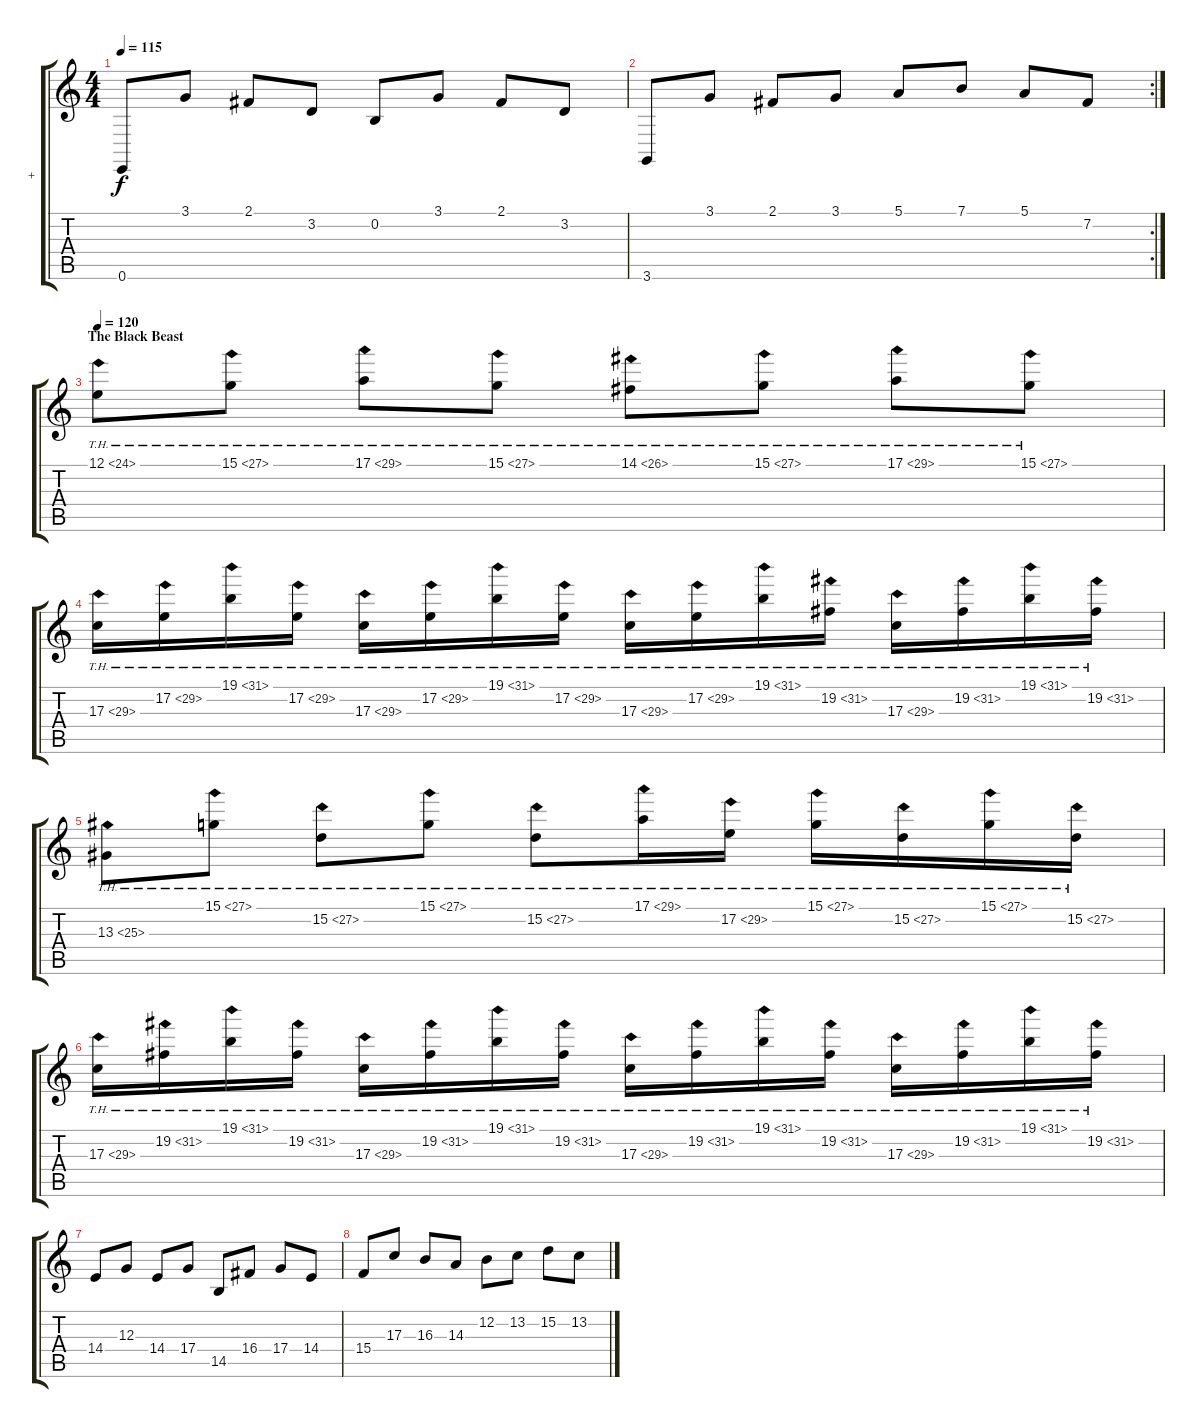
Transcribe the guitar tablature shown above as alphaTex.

\track ("+" "+") {instrument orchestralharp}
\staff {score tabs}
\tuning (E4 B3 G3 D3 A2 E2) {hide}
\ts (4 4)
\tempo 115
\clef g2
\ks c
0.6.8{dy f} 3.1.8 2.1.8 3.2.8 0.2.8 3.1.8 2.1.8 3.2.8 |
\rc 2
3.6.8 3.1.8 2.1.8 3.1.8 5.1.8 7.1.8 5.1.8 7.2.8 |
\section ("" "The Black Beast")
\tempo 120
12.1{th 12}.8{volume 8 balance 4} 15.1{th 12}.8 17.1{th 12}.8 15.1{th 12}.8 14.1{th 12}.8 15.1{th 12}.8 17.1{th 12}.8 15.1{th 12}.8 |
17.3{th 12}.16 17.2{th 12}.16 19.1{th 12}.16 17.2{th 12}.16 17.3{th 12}.16 17.2{th 12}.16 19.1{th 12}.16 17.2{th 12}.16 17.3{th 12}.16 17.2{th 12}.16 19.1{th 12}.16 19.2{th 12}.16 17.3{th 12}.16 19.2{th 12}.16 19.1{th 12}.16 19.2{th 12}.16 |
13.3{th 12}.8 15.1{th 12}.8 15.2{th 12}.8 15.1{th 12}.8 15.2{th 12}.8 17.1{th 12}.16 17.2{th 12}.16 15.1{th 12}.16 15.2{th 12}.16 15.1{th 12}.16 15.2{th 12}.16 |
17.3{th 12}.16 19.2{th 12}.16 19.1{th 12}.16 19.2{th 12}.16 17.3{th 12}.16 19.2{th 12}.16 19.1{th 12}.16 19.2{th 12}.16 17.3{th 12}.16 19.2{th 12}.16 19.1{th 12}.16 19.2{th 12}.16 17.3{th 12}.16 19.2{th 12}.16 19.1{th 12}.16 19.2{th 12}.16 |
14.4.8{volume 10 balance 8} 12.3.8 14.4.8 17.4.8 14.5.8 16.4.8 17.4.8 14.4.8 |
15.4.8 17.3.8 16.3.8 14.3.8 12.2.8 13.2.8 15.2.8 13.2.8
